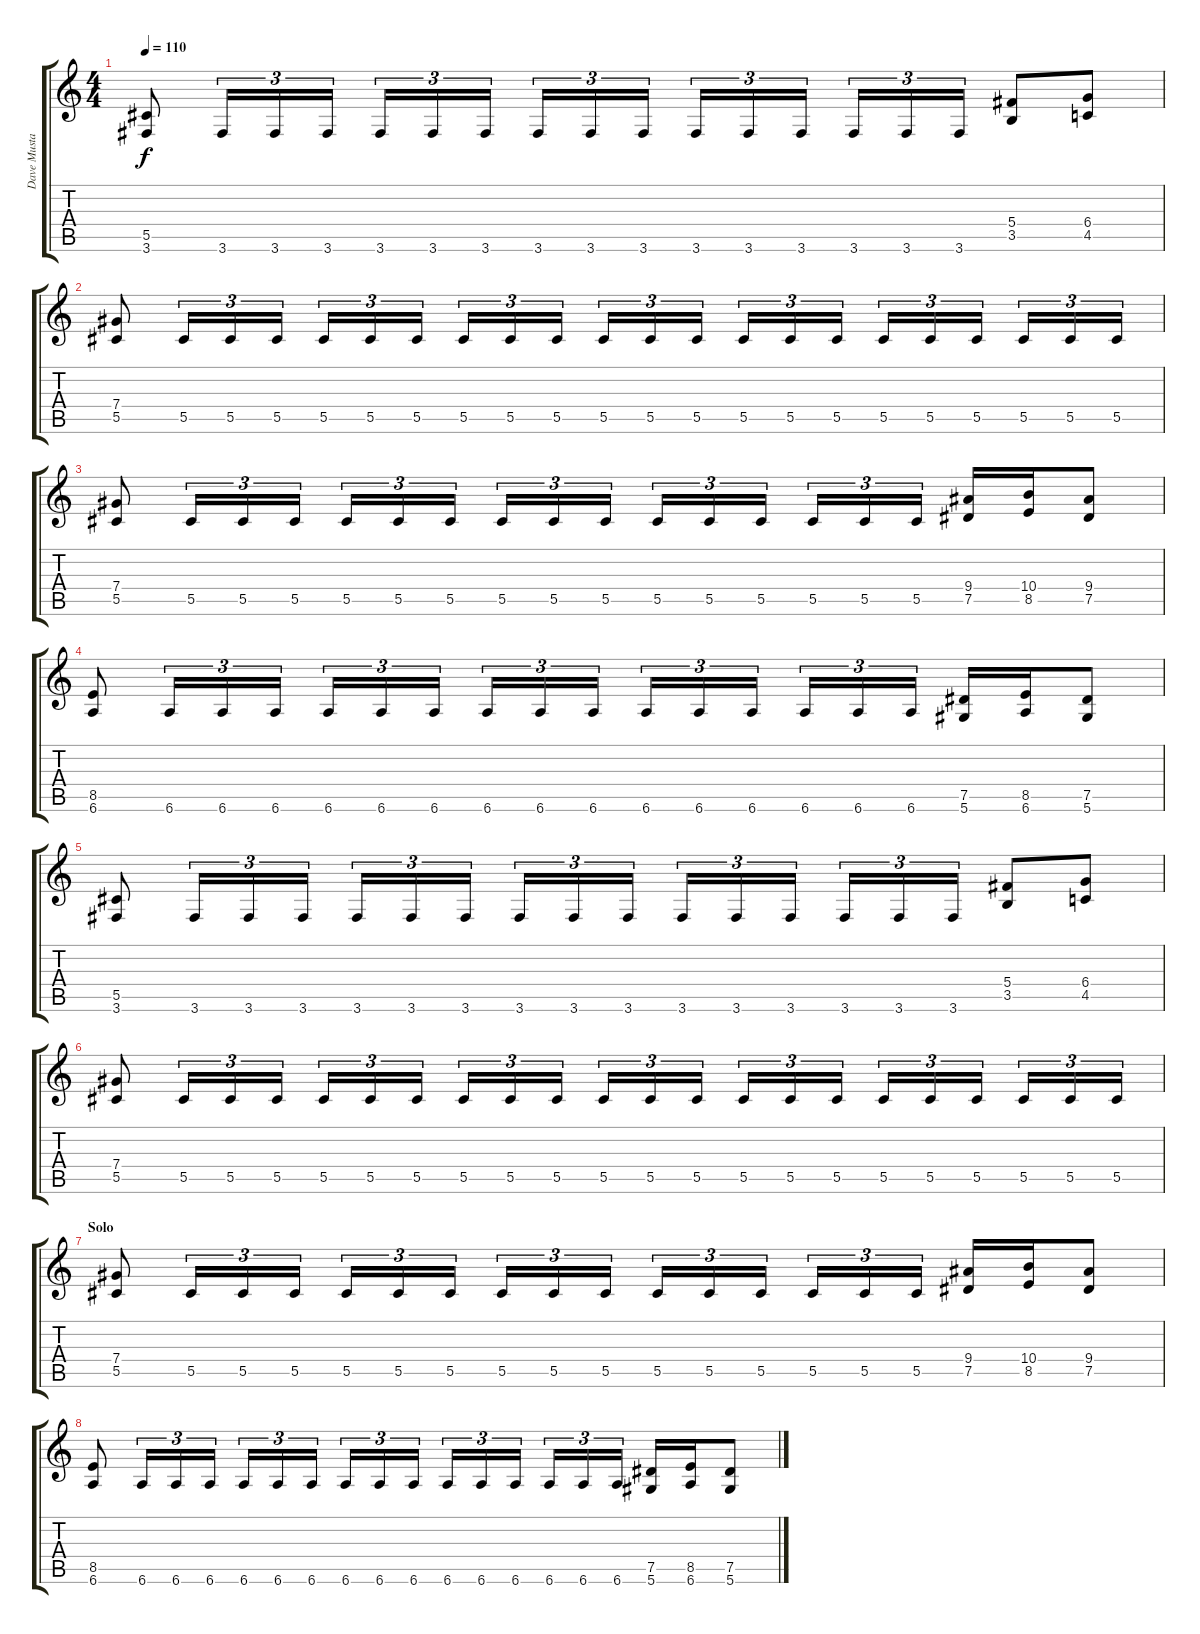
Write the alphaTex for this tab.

\track ("Dave Mustaine" "Dave Musta") {instrument distortionguitar}
\staff {score tabs}
\tuning (Eb4 Bb3 Gb3 Db3 Ab2 Eb2) {hide}
\ts (4 4)
\tempo 110
\clef g2
\ks c
(5.5 3.6).8{dy f} 3.6.16{tu (3 2)} 3.6.16{tu (3 2)} 3.6.16{tu (3 2)} 3.6.16{tu (3 2)} 3.6.16{tu (3 2)} 3.6.16{tu (3 2)} 3.6.16{tu (3 2)} 3.6.16{tu (3 2)} 3.6.16{tu (3 2)} 3.6.16{tu (3 2)} 3.6.16{tu (3 2)} 3.6.16{tu (3 2)} 3.6.16{tu (3 2)} 3.6.16{tu (3 2)} 3.6.16{tu (3 2)} (5.4 3.5).8 (6.4 4.5).8 |
(7.4 5.5).8 5.5.16{tu (3 2)} 5.5.16{tu (3 2)} 5.5.16{tu (3 2)} 5.5.16{tu (3 2)} 5.5.16{tu (3 2)} 5.5.16{tu (3 2)} 5.5.16{tu (3 2)} 5.5.16{tu (3 2)} 5.5.16{tu (3 2)} 5.5.16{tu (3 2)} 5.5.16{tu (3 2)} 5.5.16{tu (3 2)} 5.5.16{tu (3 2)} 5.5.16{tu (3 2)} 5.5.16{tu (3 2)} 5.5.16{tu (3 2)} 5.5.16{tu (3 2)} 5.5.16{tu (3 2)} 5.5.16{tu (3 2)} 5.5.16{tu (3 2)} 5.5.16{tu (3 2)} |
(7.4 5.5).8 5.5.16{tu (3 2)} 5.5.16{tu (3 2)} 5.5.16{tu (3 2)} 5.5.16{tu (3 2)} 5.5.16{tu (3 2)} 5.5.16{tu (3 2)} 5.5.16{tu (3 2)} 5.5.16{tu (3 2)} 5.5.16{tu (3 2)} 5.5.16{tu (3 2)} 5.5.16{tu (3 2)} 5.5.16{tu (3 2)} 5.5.16{tu (3 2)} 5.5.16{tu (3 2)} 5.5.16{tu (3 2)} (9.4 7.5).16 (10.4 8.5).16 (9.4 7.5).8 |
(8.5 6.6).8 6.6.16{tu (3 2)} 6.6.16{tu (3 2)} 6.6.16{tu (3 2)} 6.6.16{tu (3 2)} 6.6.16{tu (3 2)} 6.6.16{tu (3 2)} 6.6.16{tu (3 2)} 6.6.16{tu (3 2)} 6.6.16{tu (3 2)} 6.6.16{tu (3 2)} 6.6.16{tu (3 2)} 6.6.16{tu (3 2)} 6.6.16{tu (3 2)} 6.6.16{tu (3 2)} 6.6.16{tu (3 2)} (7.5 5.6).16 (8.5 6.6).16 (7.5 5.6).8 |
(5.5 3.6).8 3.6.16{tu (3 2)} 3.6.16{tu (3 2)} 3.6.16{tu (3 2)} 3.6.16{tu (3 2)} 3.6.16{tu (3 2)} 3.6.16{tu (3 2)} 3.6.16{tu (3 2)} 3.6.16{tu (3 2)} 3.6.16{tu (3 2)} 3.6.16{tu (3 2)} 3.6.16{tu (3 2)} 3.6.16{tu (3 2)} 3.6.16{tu (3 2)} 3.6.16{tu (3 2)} 3.6.16{tu (3 2)} (5.4 3.5).8 (6.4 4.5).8 |
(7.4 5.5).8 5.5.16{tu (3 2)} 5.5.16{tu (3 2)} 5.5.16{tu (3 2)} 5.5.16{tu (3 2)} 5.5.16{tu (3 2)} 5.5.16{tu (3 2)} 5.5.16{tu (3 2)} 5.5.16{tu (3 2)} 5.5.16{tu (3 2)} 5.5.16{tu (3 2)} 5.5.16{tu (3 2)} 5.5.16{tu (3 2)} 5.5.16{tu (3 2)} 5.5.16{tu (3 2)} 5.5.16{tu (3 2)} 5.5.16{tu (3 2)} 5.5.16{tu (3 2)} 5.5.16{tu (3 2)} 5.5.16{tu (3 2)} 5.5.16{tu (3 2)} 5.5.16{tu (3 2)} |
\section ("" "Solo")
(7.4 5.5).8 5.5.16{tu (3 2)} 5.5.16{tu (3 2)} 5.5.16{tu (3 2)} 5.5.16{tu (3 2)} 5.5.16{tu (3 2)} 5.5.16{tu (3 2)} 5.5.16{tu (3 2)} 5.5.16{tu (3 2)} 5.5.16{tu (3 2)} 5.5.16{tu (3 2)} 5.5.16{tu (3 2)} 5.5.16{tu (3 2)} 5.5.16{tu (3 2)} 5.5.16{tu (3 2)} 5.5.16{tu (3 2)} (9.4 7.5).16 (10.4 8.5).16 (9.4 7.5).8 |
(8.5 6.6).8 6.6.16{tu (3 2)} 6.6.16{tu (3 2)} 6.6.16{tu (3 2)} 6.6.16{tu (3 2)} 6.6.16{tu (3 2)} 6.6.16{tu (3 2)} 6.6.16{tu (3 2)} 6.6.16{tu (3 2)} 6.6.16{tu (3 2)} 6.6.16{tu (3 2)} 6.6.16{tu (3 2)} 6.6.16{tu (3 2)} 6.6.16{tu (3 2)} 6.6.16{tu (3 2)} 6.6.16{tu (3 2)} (7.5 5.6).16 (8.5 6.6).16 (7.5 5.6).8
